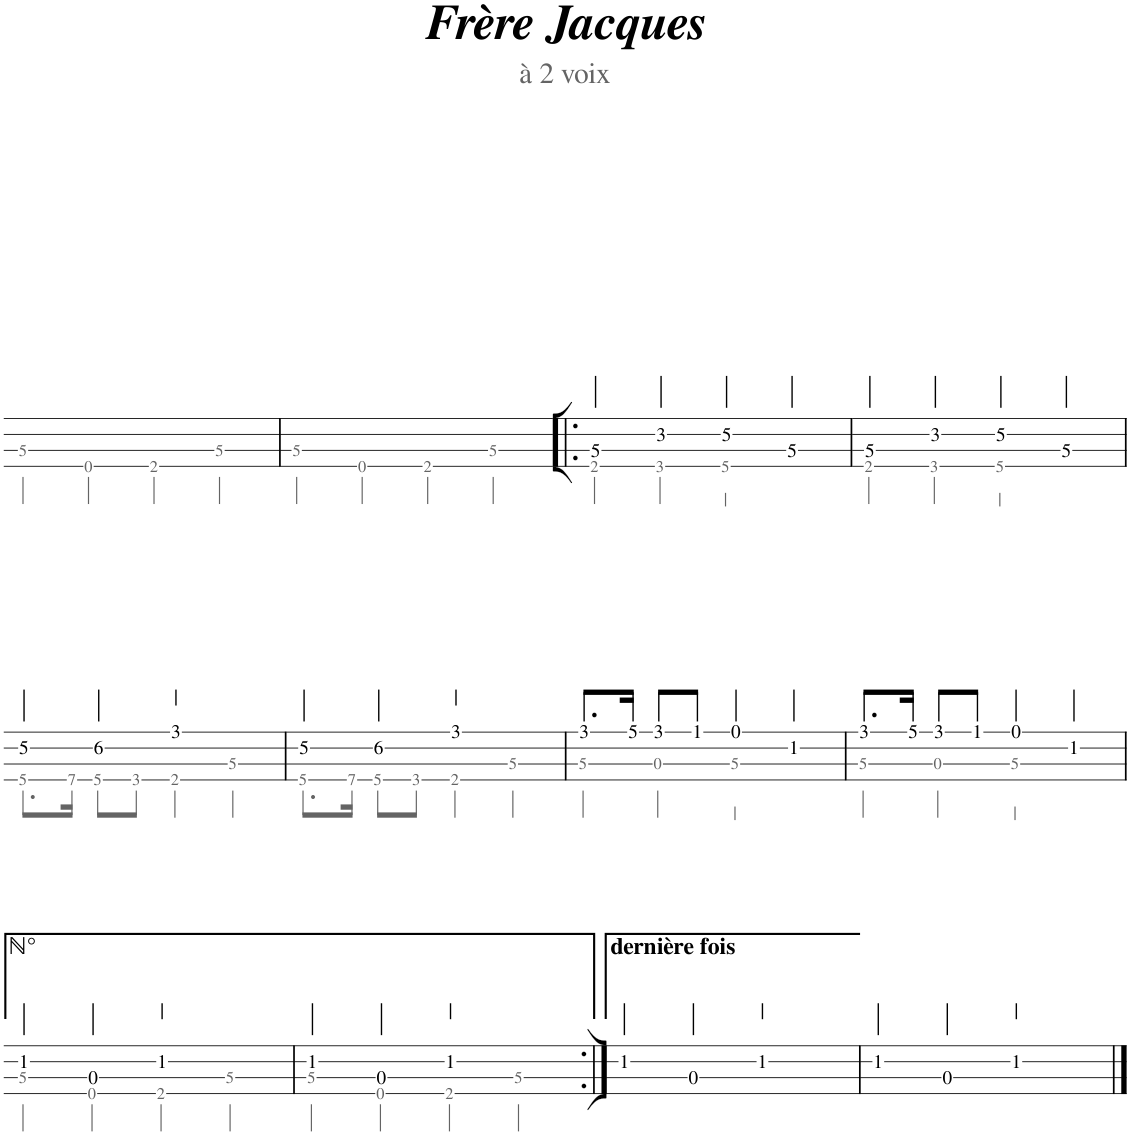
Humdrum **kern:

**kern
*part1
*staff1
*I"Ukulélé [Tablature]
*stria4
*k[]
*M4/4
=1
*^
1ryy	4f!i\
.	4g!i\
.	4a!i\
.	4f!i\
=2	=2
1ryy	4f!i\
.	4g!i\
.	4a!i\
.	4f!i\
=3!|:	=3!|:
4f/	4a!i\
4g/	4b-!i\
4a/	2cc!i\
4f/	.
=4	=4
4f/	4a!i\
4g/	4b-!i\
4a/	2cc!i\
4f/	.
!!LO:LB:g=z	!!
=5	=5
4a/	8.cc!i\L
.	16dd!i\Jk
4b-/	8cc!i\L
.	8b-!i\J
2cc/	4a!i\
.	4f!i\
=6	=6
4a/	8.cc!i\L
.	16dd!i\Jk
4b-/	8cc!i\L
.	8b-!i\J
2cc/	4a!i\
.	4f!i\
=7	=7
8.cc/L	4f!i\
16dd/Jk	.
8cc/L	4c!i\
8b-/J	.
4a/	2f!i\
4f/	.
=8	=8
8.cc/L	4f!i\
16dd/Jk	.
8cc/L	4c!i\
8b-/J	.
4a/	2f!i\
4f/	.
!!LO:LB:g=z	!!
=9	=9
4f/	4f!i\
4c/	4g!i\
2f/	4a!i\
.	4f!i\
=10	=10
4f/	4f!i\
4c/	4g!i\
2f/	4a!i\
.	4f!i\
*v	*v
=11:|!
4f/
4c/
2f/
=12
4f/
4c/
2f/
==
*-
